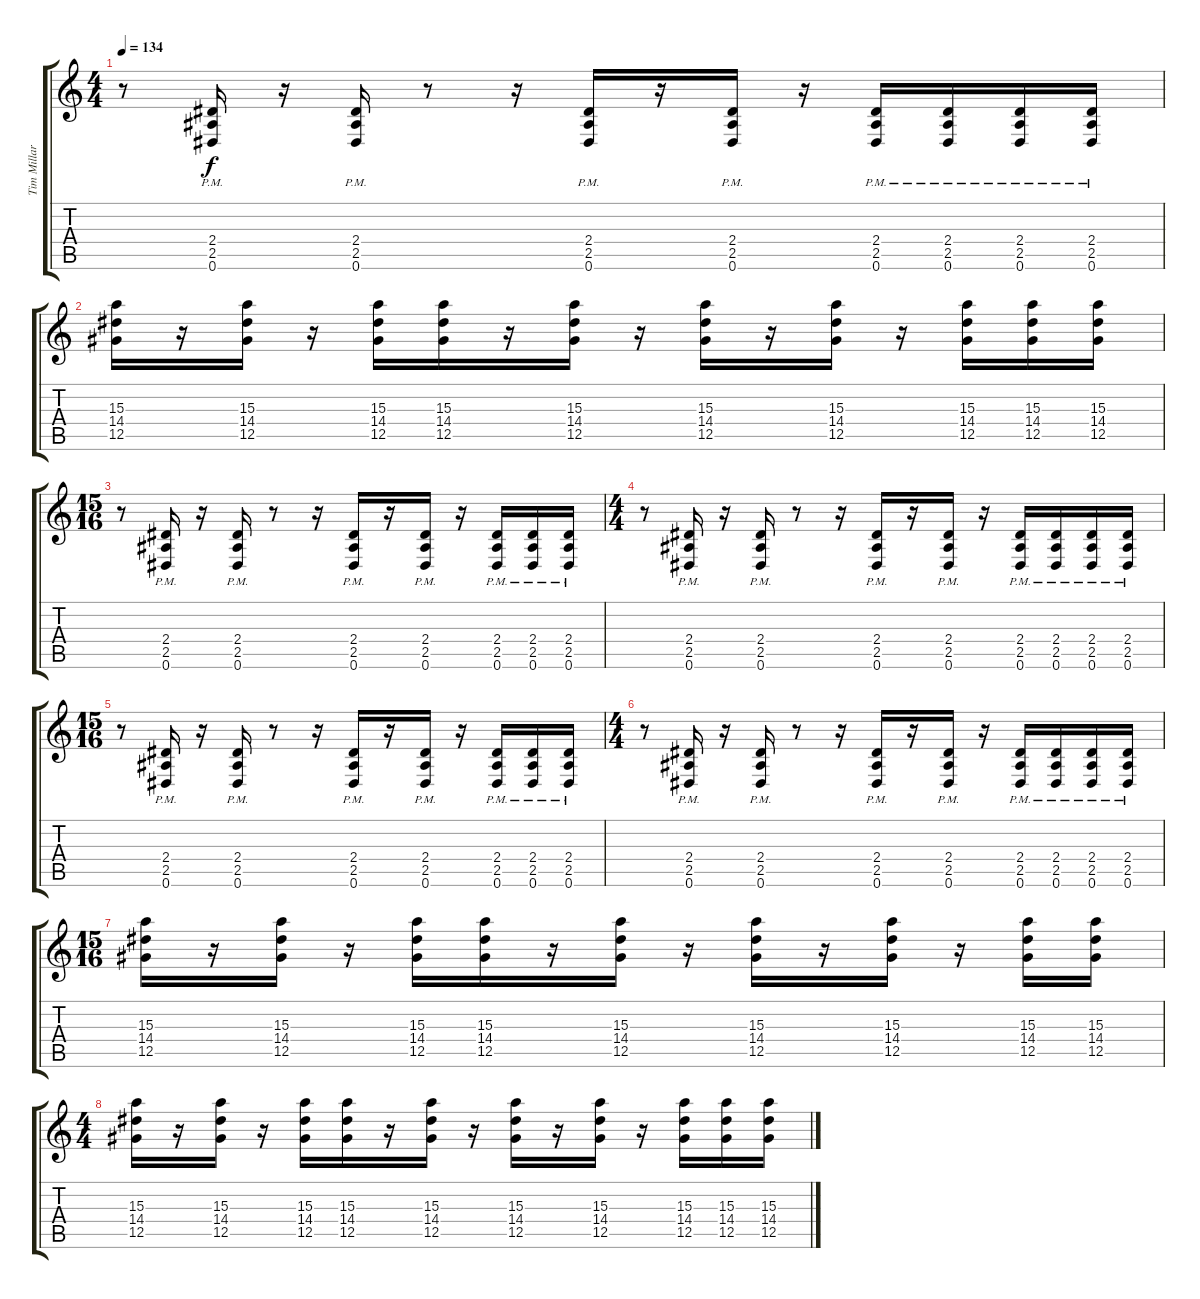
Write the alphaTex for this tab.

\track ("Tim Millar" "Tim Millar") {instrument distortionguitar}
\staff {score tabs}
\tuning (Eb4 Bb3 Gb3 Db3 Ab2 Eb2) {hide}
\ts (4 4)
\tempo 134
\clef g2
\ks c
r.8{dy f} (2.4{pm} 2.5{pm} 0.6{pm}).16 r.16 (2.4{pm} 2.5{pm} 0.6{pm}).16 r.8 r.16 (2.4{pm} 2.5{pm} 0.6{pm}).16 r.16 (2.4{pm} 2.5{pm} 0.6{pm}).16 r.16 (2.4{pm} 2.5{pm} 0.6{pm}).16 (2.4{pm} 2.5{pm} 0.6{pm}).16 (2.4{pm} 2.5{pm} 0.6{pm}).16 (2.4{pm} 2.5{pm} 0.6{pm}).16 |
(15.3 14.4 12.5).16 r.16 (15.3 14.4 12.5).16 r.16 (15.3 14.4 12.5).16 (15.3 14.4 12.5).16 r.16 (15.3 14.4 12.5).16 r.16 (15.3 14.4 12.5).16 r.16 (15.3 14.4 12.5).16 r.16 (15.3 14.4 12.5).16 (15.3 14.4 12.5).16 (15.3 14.4 12.5).16 |
\ts (15 16)
r.8 (2.4{pm} 2.5{pm} 0.6{pm}).16 r.16 (2.4{pm} 2.5{pm} 0.6{pm}).16 r.8 r.16 (2.4{pm} 2.5{pm} 0.6{pm}).16 r.16 (2.4{pm} 2.5{pm} 0.6{pm}).16 r.16 (2.4{pm} 2.5{pm} 0.6{pm}).16 (2.4{pm} 2.5{pm} 0.6{pm}).16 (2.4{pm} 2.5{pm} 0.6{pm}).16 |
\ts (4 4)
r.8 (2.4{pm} 2.5{pm} 0.6{pm}).16 r.16 (2.4{pm} 2.5{pm} 0.6{pm}).16 r.8 r.16 (2.4{pm} 2.5{pm} 0.6{pm}).16 r.16 (2.4{pm} 2.5{pm} 0.6{pm}).16 r.16 (2.4{pm} 2.5{pm} 0.6{pm}).16 (2.4{pm} 2.5{pm} 0.6{pm}).16 (2.4{pm} 2.5{pm} 0.6{pm}).16 (2.4{pm} 2.5{pm} 0.6{pm}).16 |
\ts (15 16)
r.8 (2.4{pm} 2.5{pm} 0.6{pm}).16 r.16 (2.4{pm} 2.5{pm} 0.6{pm}).16 r.8 r.16 (2.4{pm} 2.5{pm} 0.6{pm}).16 r.16 (2.4{pm} 2.5{pm} 0.6{pm}).16 r.16 (2.4{pm} 2.5{pm} 0.6{pm}).16 (2.4{pm} 2.5{pm} 0.6{pm}).16 (2.4{pm} 2.5{pm} 0.6{pm}).16 |
\ts (4 4)
r.8 (2.4{pm} 2.5{pm} 0.6{pm}).16 r.16 (2.4{pm} 2.5{pm} 0.6{pm}).16 r.8 r.16 (2.4{pm} 2.5{pm} 0.6{pm}).16 r.16 (2.4{pm} 2.5{pm} 0.6{pm}).16 r.16 (2.4{pm} 2.5{pm} 0.6{pm}).16 (2.4{pm} 2.5{pm} 0.6{pm}).16 (2.4{pm} 2.5{pm} 0.6{pm}).16 (2.4{pm} 2.5{pm} 0.6{pm}).16 |
\ts (15 16)
(15.3 14.4 12.5).16 r.16 (15.3 14.4 12.5).16 r.16 (15.3 14.4 12.5).16 (15.3 14.4 12.5).16 r.16 (15.3 14.4 12.5).16 r.16 (15.3 14.4 12.5).16 r.16 (15.3 14.4 12.5).16 r.16 (15.3 14.4 12.5).16 (15.3 14.4 12.5).16 |
\ts (4 4)
(15.3 14.4 12.5).16 r.16 (15.3 14.4 12.5).16 r.16 (15.3 14.4 12.5).16 (15.3 14.4 12.5).16 r.16 (15.3 14.4 12.5).16 r.16 (15.3 14.4 12.5).16 r.16 (15.3 14.4 12.5).16 r.16 (15.3 14.4 12.5).16 (15.3 14.4 12.5).16 (15.3 14.4 12.5).16
